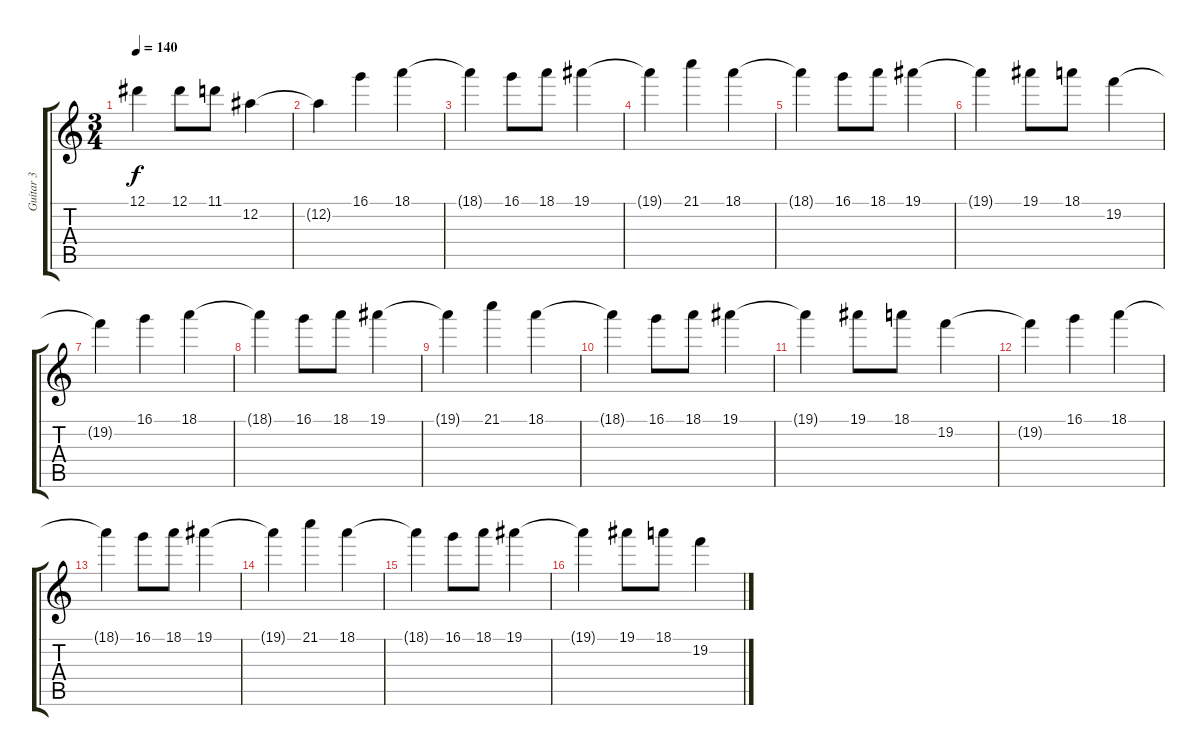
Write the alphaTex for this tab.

\track ("Guitar 3" "Guitar 3") {instrument distortionguitar}
\staff {score tabs}
\tuning (Eb4 Bb3 Gb3 Db3 Ab2 Eb2) {hide}
\ts (3 4)
\tempo 140
\clef g2
\ks c
12.1{t}.4{dy f} 12.1.8 11.1.8 12.2.4 |
12.2{t}.4 16.1.4 18.1.4 |
18.1{t}.4 16.1.8 18.1.8 19.1.4 |
19.1{t}.4 21.1.4 18.1.4 |
18.1{t}.4 16.1.8 18.1.8 19.1.4 |
19.1{t}.4 19.1.8 18.1.8 19.2.4 |
19.2{t}.4 16.1.4 18.1.4 |
18.1{t}.4 16.1.8 18.1.8 19.1.4 |
19.1{t}.4 21.1.4 18.1.4 |
18.1{t}.4 16.1.8 18.1.8 19.1.4 |
19.1{t}.4 19.1.8 18.1.8 19.2.4 |
19.2{t}.4 16.1.4 18.1.4 |
18.1{t}.4 16.1.8 18.1.8 19.1.4 |
19.1{t}.4 21.1.4 18.1.4 |
18.1{t}.4 16.1.8 18.1.8 19.1.4 |
19.1{t}.4 19.1.8 18.1.8 19.2.4
